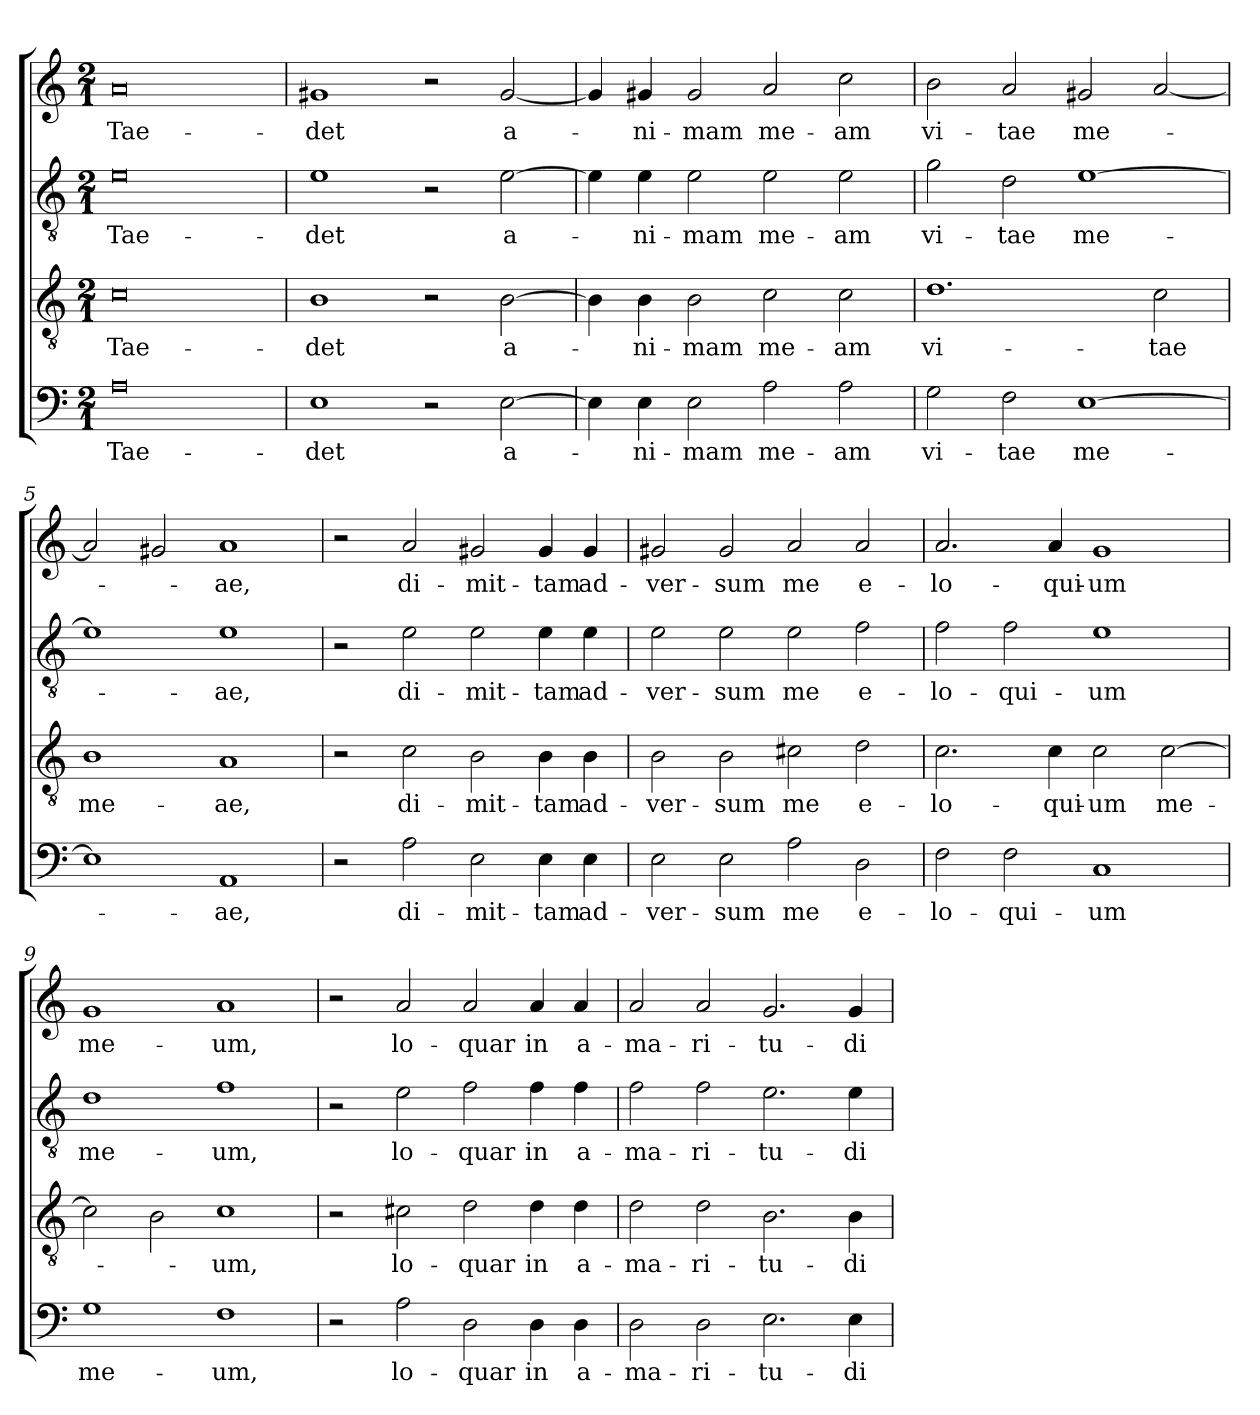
**kern	**text	**kern	**text	**kern	**text	**kern	**text
*part4	*part4	*part3	*part3	*part2	*part2	*part1	*part1
*staff4	*staff4	*staff3	*staff3	*staff2	*staff2	*staff1	*staff1
*clefF4	*	*clefGv2	*	*clefGv2	*	*clefG2	*
*k[]	*	*k[]	*	*k[]	*	*k[]	*
*C:	*	*C:	*	*C:	*	*C:	*
*M2/1	*	*M2/1	*	*M2/1	*	*M2/1	*
=1	=1	=1	=1	=1	=1	=1	=1
!	!LO:LY:b	!	!LO:LY:b	!	!LO:LY:b	!	!LO:LY:b
0A	Tae-	0c	Tae-	0e	Tae-	0a	Tae-
=2	=2	=2	=2	=2	=2	=2	=2
!	!LO:LY:b	!	!LO:LY:b	!	!LO:LY:b	!	!LO:LY:b
1E	-det	1B	-det	1e	-det	1g#X	-det
2r	.	2r	.	2r	.	2r	.
!	!LO:LY:b	!	!LO:LY:b	!	!LO:LY:b	!	!LO:LY:b
[2E\	a-	[2B\	a-	[2e\	a-	[2g#/	a-
=3	=3	=3	=3	=3	=3	=3	=3
4E\]	.	4B\]	.	4e\]	.	4g#/]	.
!	!LO:LY:b	!	!LO:LY:b	!	!LO:LY:b	!	!LO:LY:b
4E\	-ni-	4B\	-ni-	4e\	-ni-	4g#X/	-ni-
!	!LO:LY:b	!	!LO:LY:b	!	!LO:LY:b	!	!LO:LY:b
2E\	-mam	2B\	-mam	2e\	-mam	2g#/	-mam
!	!LO:LY:b	!	!LO:LY:b	!	!LO:LY:b	!	!LO:LY:b
2A\	me-	2c\	me-	2e\	me-	2a/	me-
!	!LO:LY:b	!	!LO:LY:b	!	!LO:LY:b	!	!LO:LY:b
2A\	-am	2c\	-am	2e\	-am	2cc\	-am
=4	=4	=4	=4	=4	=4	=4	=4
!	!LO:LY:b	!	!LO:LY:b	!	!LO:LY:b	!	!LO:LY:b
2G\	vi-	1.d	vi-	2g\	vi-	2b\	vi-
!	!LO:LY:b	!	!	!	!LO:LY:b	!	!LO:LY:b
2F\	-tae	.	.	2d\	-tae	2a/	-tae
!	!LO:LY:b	!	!	!	!LO:LY:b	!	!LO:LY:b
[1E	me-	.	.	[1e	me-	2g#X/	me-
!	!	!	!LO:LY:b	!	!	!	!
.	.	2c\	-tae	.	.	[2a/	.
=5	=5	=5	=5	=5	=5	=5	=5
!	!	!	!LO:LY:b	!	!	!	!
1E]	.	1B	me-	1e]	.	2a/]	.
.	.	.	.	.	.	2g#X/	.
!	!LO:LY:b	!	!LO:LY:b	!	!LO:LY:b	!	!LO:LY:b
1AA	-ae,	1A	-ae,	1e	-ae,	1a	-ae,
=6	=6	=6	=6	=6	=6	=6	=6
2r	.	2r	.	2r	.	2r	.
!	!LO:LY:b	!	!LO:LY:b	!	!LO:LY:b	!	!LO:LY:b
2A\	di-	2c\	di-	2e\	di-	2a/	di-
!	!LO:LY:b	!	!LO:LY:b	!	!LO:LY:b	!	!LO:LY:b
2E\	-mit-	2B\	-mit-	2e\	-mit-	2g#X/	-mit-
!	!LO:LY:b	!	!LO:LY:b	!	!LO:LY:b	!	!LO:LY:b
4E\	-tam	4B\	-tam	4e\	-tam	4g#/	-tam
!	!LO:LY:b	!	!LO:LY:b	!	!LO:LY:b	!	!LO:LY:b
4E\	ad-	4B\	ad-	4e\	ad-	4g#/	ad-
!!LO:LB:g=z
=7	=7	=7	=7	=7	=7	=7	=7
!	!LO:LY:b	!	!LO:LY:b	!	!LO:LY:b	!	!LO:LY:b
2E\	-ver-	2B\	-ver-	2e\	-ver-	2g#X/	-ver-
!	!LO:LY:b	!	!LO:LY:b	!	!LO:LY:b	!	!LO:LY:b
2E\	-sum	2B\	-sum	2e\	-sum	2g#/	-sum
!	!LO:LY:b	!	!LO:LY:b	!	!LO:LY:b	!	!LO:LY:b
2A\	me	2c#X\	me	2e\	me	2a/	me
!	!LO:LY:b	!	!LO:LY:b	!	!LO:LY:b	!	!LO:LY:b
2D\	e-	2d\	e-	2f\	e-	2a/	e-
=8	=8	=8	=8	=8	=8	=8	=8
!	!LO:LY:b	!	!LO:LY:b	!	!LO:LY:b	!	!LO:LY:b
2F\	-lo-	2.c\	-lo-	2f\	-lo-	2.a/	-lo-
!	!LO:LY:b	!	!	!	!LO:LY:b	!	!
2F\	-qui-	.	.	2f\	-qui-	.	.
!	!	!	!LO:LY:b	!	!	!	!LO:LY:b
.	.	4c\	-qui-	.	.	4a/	-qui-
!	!LO:LY:b	!	!LO:LY:b	!	!LO:LY:b	!	!LO:LY:b
1C	-um	2c\	-um	1e	-um	1g	-um
!	!	!	!LO:LY:b	!	!	!	!
.	.	[2c\	me-	.	.	.	.
=9	=9	=9	=9	=9	=9	=9	=9
!	!LO:LY:b	!	!	!	!LO:LY:b	!	!LO:LY:b
1G	me-	2c\]	.	1d	me-	1g	me-
.	.	2B\	.	.	.	.	.
!	!LO:LY:b	!	!LO:LY:b	!	!LO:LY:b	!	!LO:LY:b
1F	-um,	1c	-um,	1f	-um,	1a	-um,
=10	=10	=10	=10	=10	=10	=10	=10
2r	.	2r	.	2r	.	2r	.
!	!LO:LY:b	!	!LO:LY:b	!	!LO:LY:b	!	!LO:LY:b
2A\	lo-	2c#X\	lo-	2e\	lo-	2a/	lo-
!	!LO:LY:b	!	!LO:LY:b	!	!LO:LY:b	!	!LO:LY:b
2D\	-quar	2d\	-quar	2f\	-quar	2a/	-quar
!	!LO:LY:b	!	!LO:LY:b	!	!LO:LY:b	!	!LO:LY:b
4D\	in	4d\	in	4f\	in	4a/	in
!	!LO:LY:b	!	!LO:LY:b	!	!LO:LY:b	!	!LO:LY:b
4D\	a-	4d\	a-	4f\	a-	4a/	a-
=11	=11	=11	=11	=11	=11	=11	=11
!	!LO:LY:b	!	!LO:LY:b	!	!LO:LY:b	!	!LO:LY:b
2D\	-ma-	2d\	-ma-	2f\	-ma-	2a/	-ma-
!	!LO:LY:b	!	!LO:LY:b	!	!LO:LY:b	!	!LO:LY:b
2D\	-ri-	2d\	-ri-	2f\	-ri-	2a/	-ri-
!	!LO:LY:b	!	!LO:LY:b	!	!LO:LY:b	!	!LO:LY:b
2.E\	-tu-	2.B\	-tu-	2.e\	-tu-	2.g/	-tu-
!	!LO:LY:b	!	!LO:LY:b	!	!LO:LY:b	!	!LO:LY:b
4E\	-di-	4B\	-di-	4e\	-di-	4g/	-di-
=	=	=	=	=	=	=	=
*-	*-	*-	*-	*-	*-	*-	*-
